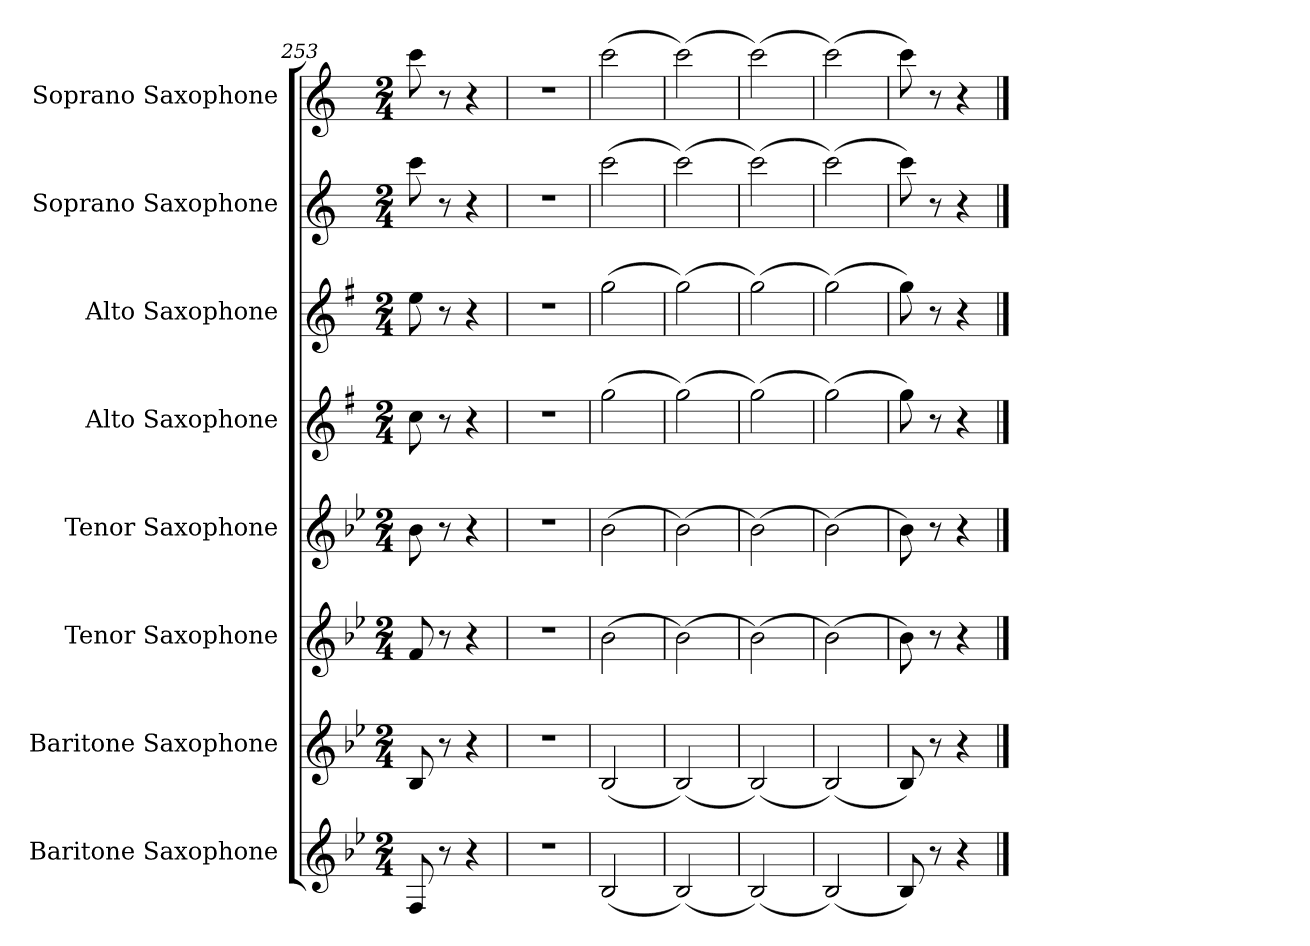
**kern	**kern	**kern	**kern	**kern	**kern	**kern	**kern
*part8	*part7	*part6	*part5	*part4	*part3	*part2	*part1
*staff8	*staff7	*staff6	*staff5	*staff4	*staff3	*staff2	*staff1
*I"Baritone Saxophone	*I"Baritone Saxophone	*I"Tenor Saxophone	*I"Tenor Saxophone	*I"Alto Saxophone	*I"Alto Saxophone	*I"Soprano Saxophone	*I"Soprano Saxophone
*I'Bar. Sax.	*I'Bar. Sax.	*I'T. Sax.	*I'T. Sax.	*I'A. Sax.	*I'A. Sax.	*I'S. Sax.	*I'S. Sax.
!!LO:PB:g=z
*clefG2	*clefG2	*clefG2	*clefG2	*clefG2	*clefG2	*clefG2	*clefG2
*ITrd12c21	*ITrd12c21	*ITrd8c14	*ITrd8c14	*ITrd5c9	*ITrd5c9	*ITrd1c2	*ITrd1c2
*k[b-e-]	*k[b-e-]	*k[b-e-]	*k[b-e-]	*k[b-e-]	*k[b-e-]	*k[b-e-]	*k[b-e-]
*M2/4	*M2/4	*M2/4	*M2/4	*M2/4	*M2/4	*M2/4	*M2/4
=253	=253	=253	=253	=253	=253	=253	=253
8FF/	8BB-/	8F/	8B-\	8e-\	8g\	8bb-\	8bb-\
8r	8r	8r	8r	8r	8r	8r	8r
4r	4r	4r	4r	4r	4r	4r	4r
=254	=254	=254	=254	=254	=254	=254	=254
2r	2r	2r	2r	2r	2r	2r	2r
=255	=255	=255	=255	=255	=255	=255	=255
(2BB-/	(2BB-/	(2B-\	(2B-\	(2b-\	(2b-\	(2bb-\	(2bb-\
=256	=256	=256	=256	=256	=256	=256	=256
(2BB-/)	(2BB-/)	(2B-\)	(2B-\)	(2b-\)	(2b-\)	(2bb-\)	(2bb-\)
=257	=257	=257	=257	=257	=257	=257	=257
(2BB-/)	(2BB-/)	(2B-\)	(2B-\)	(2b-\)	(2b-\)	(2bb-\)	(2bb-\)
=258	=258	=258	=258	=258	=258	=258	=258
(2BB-/)	(2BB-/)	(2B-\)	(2B-\)	(2b-\)	(2b-\)	(2bb-\)	(2bb-\)
=259	=259	=259	=259	=259	=259	=259	=259
8BB-/)	8BB-/)	8B-\)	8B-\)	8b-\)	8b-\)	8bb-\)	8bb-\)
8r	8r	8r	8r	8r	8r	8r	8r
4r	4r	4r	4r	4r	4r	4r	4r
==	==	==	==	==	==	==	==
*-	*-	*-	*-	*-	*-	*-	*-
